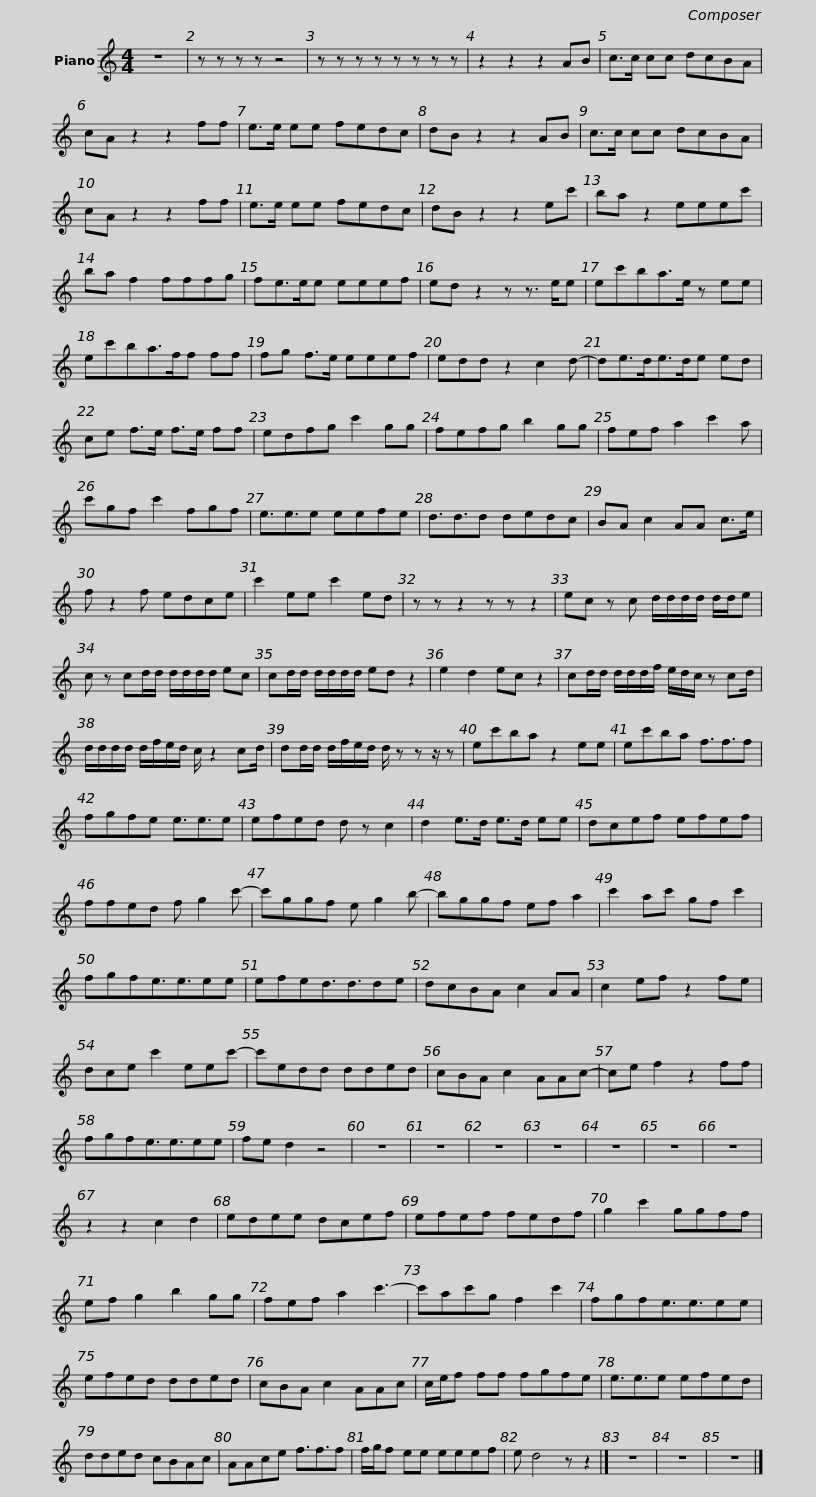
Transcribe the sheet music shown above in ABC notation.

X:1
L:1/8
M:4/4
I:linebreak $
K:C
V:1 treble
V:1
 z8 | z z z z z4 | z z z z z z z z | z2 z2 z2 AB | c>c cc dcBA |$ %5
 cA z2 z2 ff | e>e ee fedc | dB z2 z2 AB | c>c cc dcBA |$ cA z2 z2 ff | %10
 e>e ee fedc | dB z2 z2 ec' | ba z2 eeec' |$ ba f2 fffg | fe>ee eeef | %15
 ed z2 z z3/2 e/e | ec'ba>e z ee |$ ec'ba>ff ff | fg f>e eeef | edd z2 c2 d- | %20
 de>de>de ed |$ ce f>e f>e ff | edfg c'2 gg | fefg b2 gg | fef a2 c'2 a |$ %25
 c'gf c'2 fgf | e3/2e3/2e eefe | d3/2d3/2d dedc | BA c2 AA c>e |$ f z2 f edce | %30
 c'2 ee c'2 ed | z z z2 z z z2 | ec z c d/d/d/d/ d/d/e | c z cd/d/ d/d/d/d/ ec |$ cd/d/ d/d/d/d/ ed z2 | %35
 e2 d2 ec z2 | cd/d/ d/d/d/f/ e/d/c/ z cd/ | d/d/d/d/ d/f/e/d/ c/ z2 cd/ |$ dd/d/ d/f/e/d/ d/ z z z/ z | ec'ba z2 ee | %40
 ec'ba f3/2f3/2f | fgfe e3/2e3/2e | efed d z c2 |$ d2 e>d e>d ee | dcef efef | %45
 ffed f g2 c'- | c'ggf e g2 b- | bggf ef a2 | c'2 ac' gf c'2 |$ fgfe3/2e3/2ee | %50
 efed3/2d3/2de | dcBA c2 AA | c2 ef z2 fe | dce c'2 eec'- | c'edd dded |$ %55
 cBA c2 AAc- | ce f2 z2 ff | fgfe3/2e3/2ee | fe d2 z4 | z8 | %60
 z8 | z8 | z8 | z8 | z8 | %65
 z8 |$ z2 z2 c2 d2 | edee dcef | efef fedf | g2 c'2 ggff | %70
 ef g2 b2 gg | fef a2 c'3- | c'ac'g f2 c'2 |$ fgfe3/2e3/2ee | efed dded | %75
 cBA c2 AAc | c/e/f ff fgfe | e3/2e3/2e efed | dded cBAc |$ AAce f3/2f3/2f | %80
 f/g/f ee eeef | e d4 z z2 |] z8 | z8 | z8 |] %85
